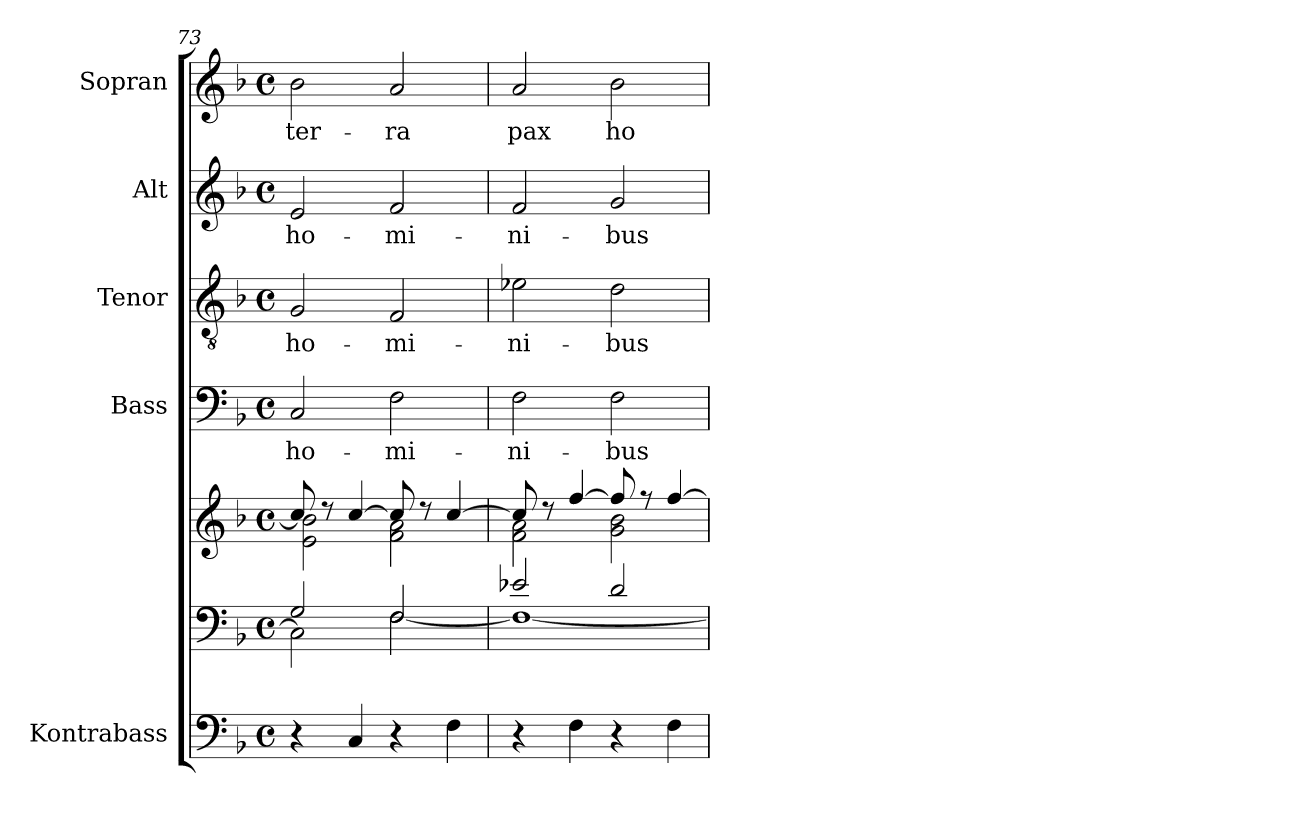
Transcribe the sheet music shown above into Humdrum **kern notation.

**kern	**kern	**kern	**kern	**text	**kern	**text	**kern	**text	**kern	**text
*part6	*part5	*part5	*part4	*part4	*part3	*part3	*part2	*part2	*part1	*part1
*staff7	*staff6	*staff5	*staff4	*staff4	*staff3	*staff3	*staff2	*staff2	*staff1	*staff1
*I"Kontrabass	*	*	*I"Bass	*	*I"Tenor	*	*I"Alt	*	*I"Sopran	*
*I'Kb.	*	*	*I'B.	*	*I'T.	*	*I'A.	*	*I'S.	*
*clefF4	*clefF4	*clefG2	*clefF4	*	*clefGv2	*	*clefG2	*	*clefG2	*
*ITrd7c12	*	*	*	*	*	*	*	*	*	*
*k[b-]	*k[b-]	*k[b-]	*k[b-]	*	*k[b-]	*	*k[b-]	*	*k[b-]	*
*F:	*F:	*F:	*F:	*	*F:	*	*F:	*	*F:	*
*M4/4	*M4/4	*M4/4	*M4/4	*	*M4/4	*	*M4/4	*	*M4/4	*
*met(c)	*met(c)	*met(c)	*met(c)	*	*met(c)	*	*met(c)	*	*met(c)	*
=73	=73	=73	=73	=73	=73	=73	=73	=73	=73	=73
*	*^	*^	*	*	*	*	*	*	*	*
!	!	!	!	!	!	!LO:LY:b	!	!LO:LY:b	!	!LO:LY:b	!	!LO:LY:b
4r	2G/	2C\]	8cc/]	2e\ 2b-\	2C/	ho-	2G/	ho-	2e/	ho-	2b-\	ter-
.	.	.	8rdd	.	.	.	.	.	.	.	.	.
4CC/	.	.	[>4cc/	.	.	.	.	.	.	.	.	.
!	!	!	!	!	!	!LO:LY:b	!	!LO:LY:b	!	!LO:LY:b	!	!LO:LY:b
4r	2F/	[<2F\	8cc/]	2f\ 2a\	2F\	-mi-	2F/	-mi-	2f/	-mi-	2a/	-ra
.	.	.	8rdd	.	.	.	.	.	.	.	.	.
4FF\	.	.	[>4cc/	.	.	.	.	.	.	.	.	.
=74	=74	=74	=74	=74	=74	=74	=74	=74	=74	=74	=74	=74
!	!	!	!	!	!	!LO:LY:b	!	!LO:LY:b	!	!LO:LY:b	!	!LO:LY:b
4r	2e-X/	1F_	8cc/]	2f\ 2a\	2F\	-ni-	2e-X\	-ni-	2f/	-ni-	2a/	pax
.	.	.	8rdd	.	.	.	.	.	.	.	.	.
4FF\	.	.	[>4ff/	.	.	.	.	.	.	.	.	.
!	!	!	!	!	!	!LO:LY:b	!	!LO:LY:b	!	!LO:LY:b	!	!LO:LY:b
4r	2d/	.	8ff/]	2g\ 2b-\	2F\	-bus	2d\	-bus	2g/	-bus	2b-\	ho-
.	.	.	8ree	.	.	.	.	.	.	.	.	.
4FF\	.	.	[>4ff/	.	.	.	.	.	.	.	.	.
*	*v	*v	*	*	*	*	*	*	*	*	*	*
*	*	*v	*v	*	*	*	*	*	*	*	*
=	=	=	=	=	=	=	=	=	=	=
*-	*-	*-	*-	*-	*-	*-	*-	*-	*-	*-
